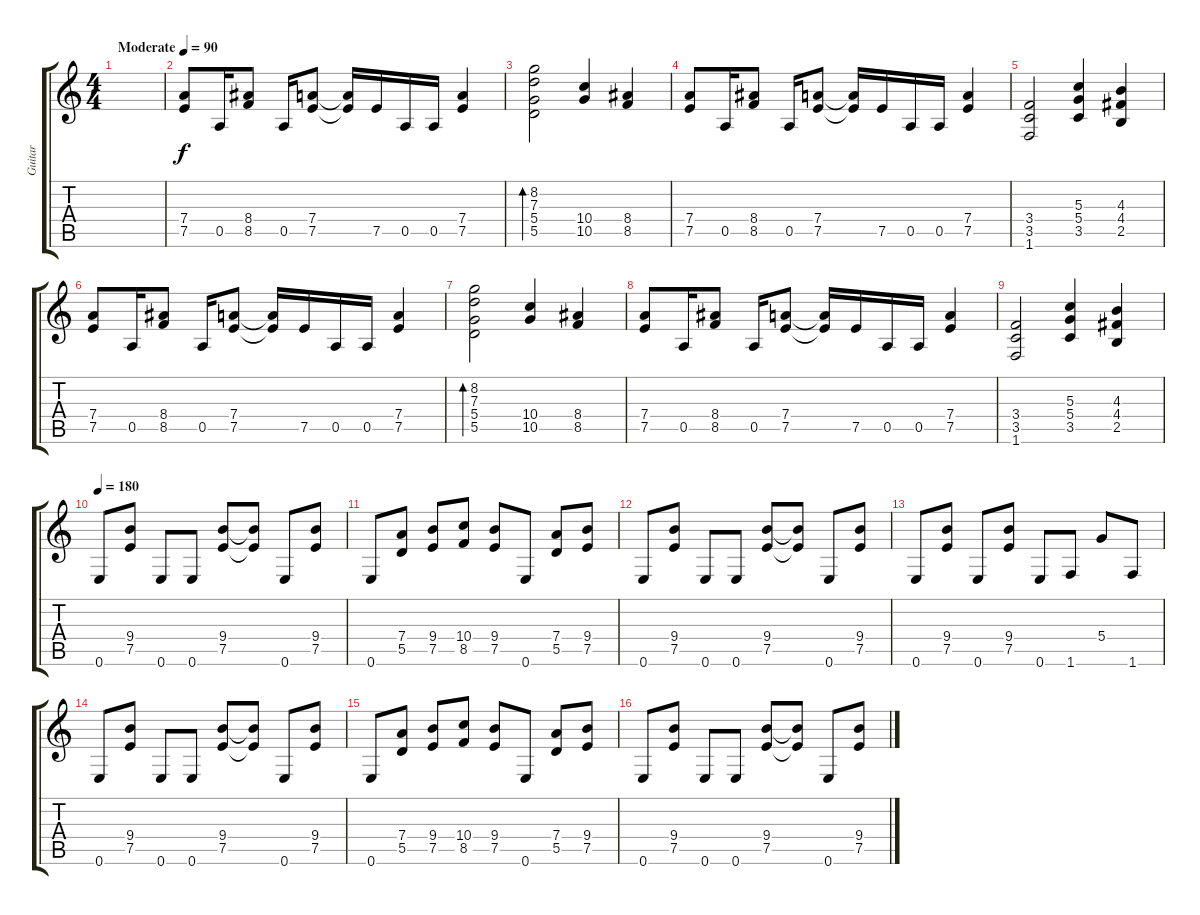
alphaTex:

\track ("Guitar " "Guitar ") {instrument distortionguitar}
\staff {score tabs}
\tuning (E4 B3 G3 D3 A2 E2) {hide}
\ts (4 4)
\tempo (90 "Moderate")
\clef g2
\ks c
|
(7.4 7.5).8 0.5.16 (8.4 8.5).8 0.5.16 (7.4 7.5).8 (7.4{t} 7.5{t}).16 7.5.16 0.5.16 0.5.16 (7.4 7.5).4 |
(8.2 7.3 5.4 5.5).2{bd 240} (10.4 10.5).4 (8.4 8.5).4 |
(7.4 7.5).8 0.5.16 (8.4 8.5).8 0.5.16 (7.4 7.5).8 (7.4{t} 7.5{t}).16 7.5.16 0.5.16 0.5.16 (7.4 7.5).4 |
(3.4 3.5 1.6).2 (5.3 5.4 3.5).4 (4.3 4.4 2.5).4 |
(7.4 7.5).8 0.5.16 (8.4 8.5).8 0.5.16 (7.4 7.5).8 (7.4{t} 7.5{t}).16 7.5.16 0.5.16 0.5.16 (7.4 7.5).4 |
(8.2 7.3 5.4 5.5).2{bd 240} (10.4 10.5).4 (8.4 8.5).4 |
(7.4 7.5).8 0.5.16 (8.4 8.5).8 0.5.16 (7.4 7.5).8 (7.4{t} 7.5{t}).16 7.5.16 0.5.16 0.5.16 (7.4 7.5).4 |
(3.4 3.5 1.6).2 (5.3 5.4 3.5).4 (4.3 4.4 2.5).4 |
\tempo 180
0.6.8 (9.4 7.5).8 0.6.8 0.6.8 (9.4 7.5).8 (9.4{t} 7.5{t}).8 0.6.8 (9.4 7.5).8 |
0.6.8 (7.4 5.5).8 (9.4 7.5).8 (10.4 8.5).8 (9.4 7.5).8 0.6.8 (7.4 5.5).8 (9.4 7.5).8 |
0.6.8 (9.4 7.5).8 0.6.8 0.6.8 (9.4 7.5).8 (9.4{t} 7.5{t}).8 0.6.8 (9.4 7.5).8 |
0.6.8 (9.4 7.5).8 0.6.8 (9.4 7.5).8 0.6.8 1.6.8 5.4.8 1.6.8 |
0.6.8 (9.4 7.5).8 0.6.8 0.6.8 (9.4 7.5).8 (9.4{t} 7.5{t}).8 0.6.8 (9.4 7.5).8 |
0.6.8 (7.4 5.5).8 (9.4 7.5).8 (10.4 8.5).8 (9.4 7.5).8 0.6.8 (7.4 5.5).8 (9.4 7.5).8 |
0.6.8 (9.4 7.5).8 0.6.8 0.6.8 (9.4 7.5).8 (9.4{t} 7.5{t}).8 0.6.8 (9.4 7.5).8
